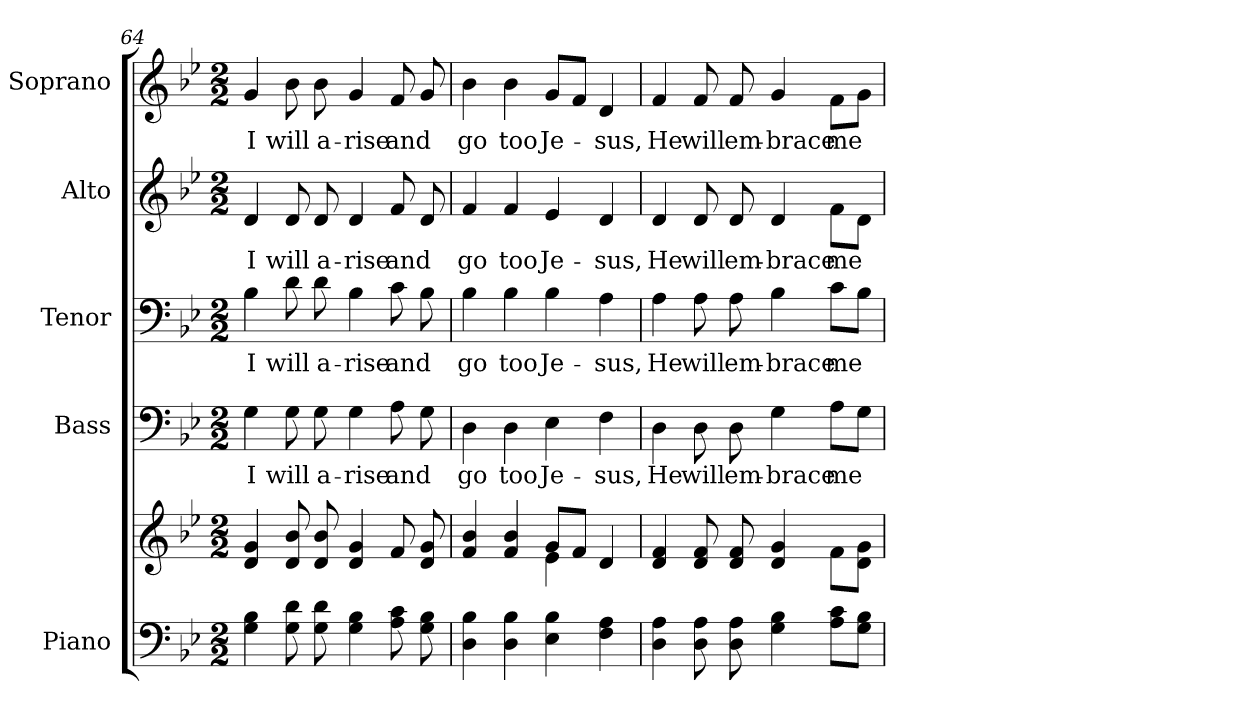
**kern	**kern	**kern	**text	**kern	**text	**kern	**text	**kern	**text
*part5	*part5	*part4	*part4	*part3	*part3	*part2	*part2	*part1	*part1
*staff6	*staff5	*staff4	*staff4	*staff3	*staff3	*staff2	*staff2	*staff1	*staff1
*I"Piano	*	*I"Bass	*	*I"Tenor	*	*I"Alto	*	*I"Soprano	*
*I'Pno.	*	*I'B.	*	*I'T.	*	*I'A.	*	*I'S.	*
*clefF4	*clefG2	*clefF4	*	*clefF4	*	*clefG2	*	*clefG2	*
*k[b-e-]	*k[b-e-]	*k[b-e-]	*	*k[b-e-]	*	*k[b-e-]	*	*k[b-e-]	*
*B-:	*B-:	*B-:	*	*B-:	*	*B-:	*	*B-:	*
*M2/2	*M2/2	*M2/2	*	*M2/2	*	*M2/2	*	*M2/2	*
=64	=64	=64	=64	=64	=64	=64	=64	=64	=64
!	!	!	!LO:LY:b:color=#000000	!	!	!	!	!	!
!	!	!	!	!	!LO:LY:b:color=#000000	!	!	!	!
!	!	!	!	!	!	!	!LO:LY:b:color=#000000	!	!
!	!	!	!	!	!	!	!	!	!LO:LY:b:color=#000000
4Gi\ 4B-i	4di/ 4gi	4Gi\	I	4B-i\	I	4di/	I	4gi/	I
!	!	!	!LO:LY:b:color=#000000	!	!	!	!	!	!
!	!	!	!	!	!LO:LY:b:color=#000000	!	!	!	!
!	!	!	!	!	!	!	!LO:LY:b:color=#000000	!	!
!	!	!	!	!	!	!	!	!	!LO:LY:b:color=#000000
8Gi\ 8di	8di/ 8b-i	8Gi\	will	8di\	will	8di/	will	8b-i\	will
!	!	!	!LO:LY:b:color=#000000	!	!	!	!	!	!
!	!	!	!	!	!LO:LY:b:color=#000000	!	!	!	!
!	!	!	!	!	!	!	!LO:LY:b:color=#000000	!	!
!	!	!	!	!	!	!	!	!	!LO:LY:b:color=#000000
8Gi\ 8di	8di/ 8b-i	8Gi\	a-	8di\	a-	8di/	a-	8b-i\	a-
!	!	!	!LO:LY:b:color=#000000	!	!	!	!	!	!
!	!	!	!	!	!LO:LY:b:color=#000000	!	!	!	!
!	!	!	!	!	!	!	!LO:LY:b:color=#000000	!	!
!	!	!	!	!	!	!	!	!	!LO:LY:b:color=#000000
4Gi\ 4B-i	4di/ 4gi	4Gi\	-rise	4B-i\	-rise	4di/	-rise	4gi/	-rise
!	!	!	!LO:LY:b:color=#000000	!	!	!	!	!	!
!	!	!	!	!	!LO:LY:b:color=#000000	!	!	!	!
!	!	!	!	!	!	!	!LO:LY:b:color=#000000	!	!
!	!	!	!	!	!	!	!	!	!LO:LY:b:color=#000000
8Ai\ 8ci	8fi/	8Ai\	and	8ci\	and	8fi/	and	8fi/	and
8Gi\ 8B-i	8di/ 8gi	8Gi\	.	8B-i\	.	8di/	.	8gi/	.
!!LO:PB:g=z
=65	=65	=65	=65	=65	=65	=65	=65	=65	=65
*	*^	*	*	*	*	*	*	*	*
!	!	!	!	!LO:LY:b:color=#000000	!	!	!	!	!	!
!	!	!	!	!	!	!LO:LY:b:color=#000000	!	!	!	!
!	!	!	!	!	!	!	!	!LO:LY:b:color=#000000	!	!
!	!	!	!	!	!	!	!	!	!	!LO:LY:b:color=#000000
4Di\ 4B-i	4fi/ 4b-i	2ryy	4Di\	go	4B-i\	go	4fi/	go	4b-i\	go
!	!	!	!	!LO:LY:b:color=#000000	!	!	!	!	!	!
!	!	!	!	!	!	!LO:LY:b:color=#000000	!	!	!	!
!	!	!	!	!	!	!	!	!LO:LY:b:color=#000000	!	!
!	!	!	!	!	!	!	!	!	!	!LO:LY:b:color=#000000
4Di\ 4B-i	4fi/ 4b-i	.	4Di\	too	4B-i\	too	4fi/	too	4b-i\	too
!	!	!	!	!LO:LY:b:color=#000000	!	!	!	!	!	!
!	!	!	!	!	!	!LO:LY:b:color=#000000	!	!	!	!
!	!	!	!	!	!	!	!	!LO:LY:b:color=#000000	!	!
!	!	!	!	!	!	!	!	!	!	!LO:LY:b:color=#000000
4E-i\ 4B-i	8gi/L	4e-i\	4E-i\	Je-	4B-i\	Je-	4e-i/	Je-	8gi/L	Je-
.	8fi/J	.	.	.	.	.	.	.	8fi/J	.
!	!	!	!	!LO:LY:b:color=#000000	!	!	!	!	!	!
!	!	!	!	!	!	!LO:LY:b:color=#000000	!	!	!	!
!	!	!	!	!	!	!	!	!LO:LY:b:color=#000000	!	!
!	!	!	!	!	!	!	!	!	!	!LO:LY:b:color=#000000
4Fi\ 4Ai	4di/	4ryy	4Fi\	-sus,	4Ai\	-sus,	4di/	-sus,	4di/	-sus,
*	*v	*v	*	*	*	*	*	*	*	*
=66	=66	=66	=66	=66	=66	=66	=66	=66	=66
*	*^	*	*	*	*	*	*	*	*
!	!	!	!	!LO:LY:b:color=#000000	!	!	!	!	!	!
*	*v	*v	*	*	*	*	*	*	*	*
*	*^	*	*	*	*	*	*	*	*
!	!	!	!	!	!	!LO:LY:b:color=#000000	!	!	!	!
*	*v	*v	*	*	*	*	*	*	*	*
*	*^	*	*	*	*	*	*	*	*
!	!	!	!	!	!	!	!	!LO:LY:b:color=#000000	!	!
*	*v	*v	*	*	*	*	*	*	*	*
*	*^	*	*	*	*	*	*	*	*
!	!	!	!	!	!	!	!	!	!	!LO:LY:b:color=#000000
*	*v	*v	*	*	*	*	*	*	*	*
4Di\ 4Ai	4di/ 4fi	4Di\	He	4Ai\	He	4di/	He	4fi/	He
!	!	!	!LO:LY:b:color=#000000	!	!	!	!	!	!
!	!	!	!	!	!LO:LY:b:color=#000000	!	!	!	!
!	!	!	!	!	!	!	!LO:LY:b:color=#000000	!	!
!	!	!	!	!	!	!	!	!	!LO:LY:b:color=#000000
8Di\ 8Ai	8di/ 8fi	8Di\	will	8Ai\	will	8di/	will	8fi/	will
!	!	!	!LO:LY:b:color=#000000	!	!	!	!	!	!
!	!	!	!	!	!LO:LY:b:color=#000000	!	!	!	!
!	!	!	!	!	!	!	!LO:LY:b:color=#000000	!	!
!	!	!	!	!	!	!	!	!	!LO:LY:b:color=#000000
8Di\ 8Ai	8di/ 8fi	8Di\	em-	8Ai\	em-	8di/	em-	8fi/	em-
!	!	!	!LO:LY:b:color=#000000	!	!	!	!	!	!
!	!	!	!	!	!LO:LY:b:color=#000000	!	!	!	!
!	!	!	!	!	!	!	!LO:LY:b:color=#000000	!	!
!	!	!	!	!	!	!	!	!	!LO:LY:b:color=#000000
4Gi\ 4B-i	4di/ 4gi	4Gi\	-brace	4B-i\	-brace	4di/	-brace	4gi/	-brace
!	!	!	!LO:LY:b:color=#000000	!	!	!	!	!	!
!	!	!	!	!	!LO:LY:b:color=#000000	!	!	!	!
!	!	!	!	!	!	!	!LO:LY:b:color=#000000	!	!
!	!	!	!	!	!	!	!	!	!LO:LY:b:color=#000000
8Ai\ 8ciL	8fi\L	8Ai\L	me	8ci\L	me	8fi\L	me	8fi\L	me
8Gi\ 8B-iJ	8di\ 8giJ	8Gi\J	.	8B-i\J	.	8di\J	.	8gi\J	.
=	=	=	=	=	=	=	=	=	=
*-	*-	*-	*-	*-	*-	*-	*-	*-	*-
